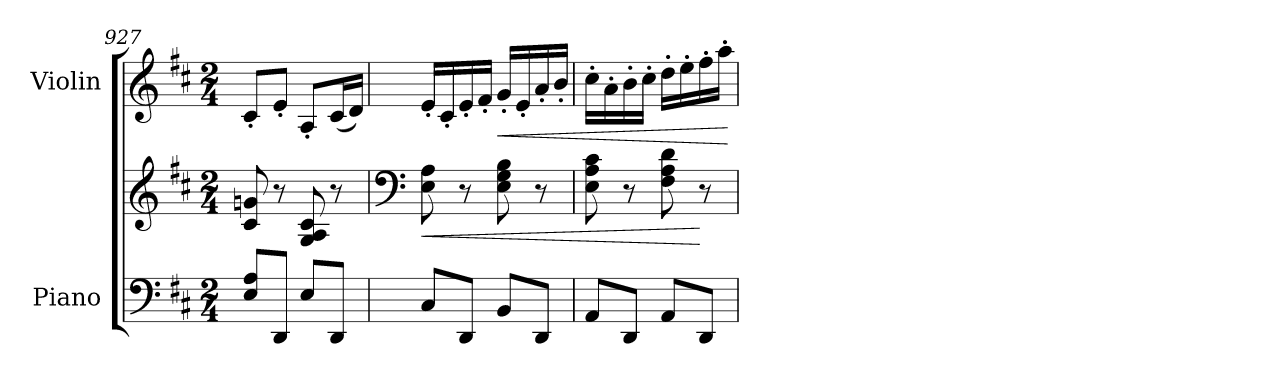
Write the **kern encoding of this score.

**kern	**kern	**dynam	**kern	**dynam
*part2	*part2	*part2	*part1	*part1
*staff3	*staff2	*staff2/3	*staff1	*staff1
*I"Piano	*	*	*I"Violin	*
*I'Pno.	*	*	*I'Vln.	*
*clefF4	*clefG2	*	*clefG2	*
*k[f#c#]	*k[f#c#]	*	*k[f#c#]	*
*M2/4	*M2/4	*	*M2/4	*
=927	=927	=927	=927	=927
8E/ 8A/L	8c#/ 8gn/	.	8c#'/L	.
8DD/J	8r	.	8e'/J	.
8E/L	8G/ 8A/ 8c#/	.	8A'/L	.
8DD/J	8r	.	(16c#/L	.
.	.	.	16d/JJ)	.
=928	=928	=928	=928	=928
*	*clefF4	*	*	*
!	!	!LO:HP:b	!	!
8C#/L	8E\ 8A\	<	16e'/LL	.
.	.	.	16c#'/	.
8DD/J	8r	.	16e'/	.
.	.	.	16f#'/JJ	.
!	!	!	!	!LO:HP:b
8BB/L	8E\ 8G\ 8B\	.	16g'/LL	<
.	.	.	16e'/	.
8DD/J	8r	.	16a'/	.
.	.	.	16b'/JJ	.
=929	=929	=929	=929	=929
8AA/L	8E\ 8A\ 8c#\	.	16cc#'\LL	.
.	.	.	16a'\	.
8DD/J	8r	.	16b'\	.
.	.	.	16cc#'\JJ	.
8AA/L	8F#\ 8A\ 8d\	.	16dd'\LL	.
.	.	.	16ee'\	.
8DD/J	8r	[	16ff#'\	.
.	.	.	16aa'\JJ	.
.	.	.	.	[
=	=	=	=	=
*-	*-	*-	*-	*-
